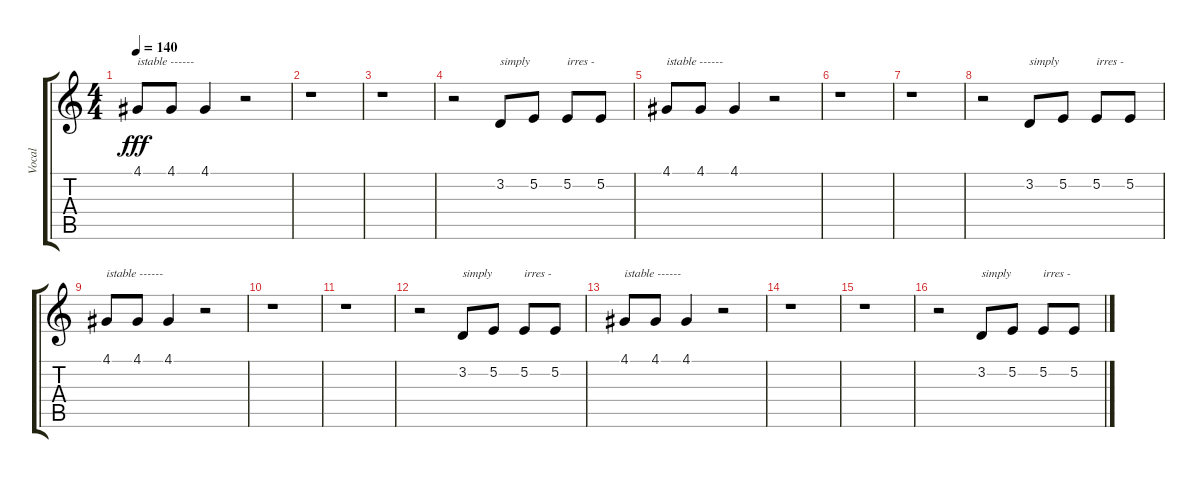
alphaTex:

\track ("Vocal" "Vocal") {instrument altosax}
\staff {score tabs}
\tuning (E4 B3 G3 D3 A2 E2) {hide}
\ts (4 4)
\tempo 140
\clef g2
\ks c
4.1.8{txt "istable ------" dy fff} 4.1.8 4.1.4 r.2 |
r.1 |
r.1 |
r.2 3.2.8{txt "simply"} 5.2.8 5.2.8{txt "irres -"} 5.2.8 |
4.1.8{txt "istable ------"} 4.1.8 4.1.4 r.2 |
r.1 |
r.1 |
r.2 3.2.8{txt "simply"} 5.2.8 5.2.8{txt "irres -"} 5.2.8 |
4.1.8{txt "istable ------"} 4.1.8 4.1.4 r.2 |
r.1 |
r.1 |
r.2 3.2.8{txt "simply"} 5.2.8 5.2.8{txt "irres -"} 5.2.8 |
4.1.8{txt "istable ------"} 4.1.8 4.1.4 r.2 |
r.1 |
r.1 |
r.2 3.2.8{txt "simply"} 5.2.8 5.2.8{txt "irres -"} 5.2.8
